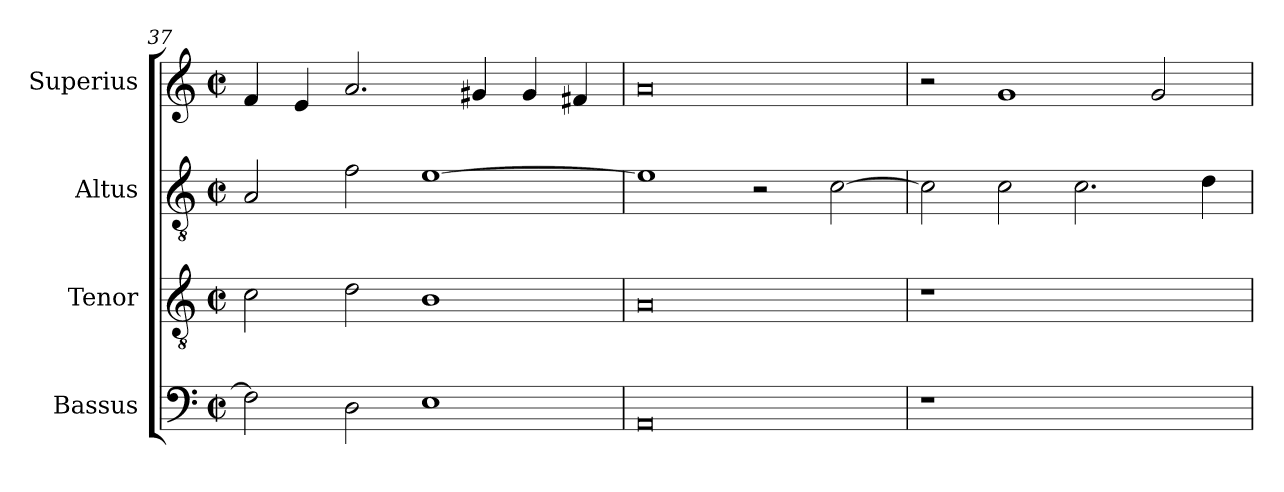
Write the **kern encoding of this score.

**kern	**kern	**kern	**kern
*part4	*part3	*part2	*part1
*staff4	*staff3	*staff2	*staff1
*I"Bassus	*I"Tenor	*I"Altus	*I"Superius
*I'B.	*I'T.	*	*I'S.
*clefF4	*clefGv2	*clefGv2	*clefG2
*	*ITrd7c12	*ITrd7c12	*
*k[]	*k[]	*k[]	*k[]
*C:	*C:	*C:	*C:
*M2/2	*M2/2	*M2/2	*M2/2
*met(c|)	*met(c|)	*met(c|)	*met(c|)
=37	=37	=37	=37
2Fi\]	2Ci\	2AAi/	4fi/
.	.	.	4ei/
2Di\	2Di\	2Fi\	2.ai/
1Ei	1BBi	[>1Ei	.
.	.	.	4g#Xi/
.	.	.	4g#i/
.	.	.	4f#Xi/
=38	=38	=38	=38
0AAi	0AAi	1Ei]	0ai
.	.	2r	.
.	.	[>2Ci\	.
=39	=39	=39	=39
!LO:N:vis=1	!LO:N:vis=1	!	!
1r	1r	2Ci\]	2r
.	.	2Ci\	1gi
1ryy	1ryy	2.Ci\	.
.	.	.	2gi/
.	.	4Di\	.
=	=	=	=
*-	*-	*-	*-
